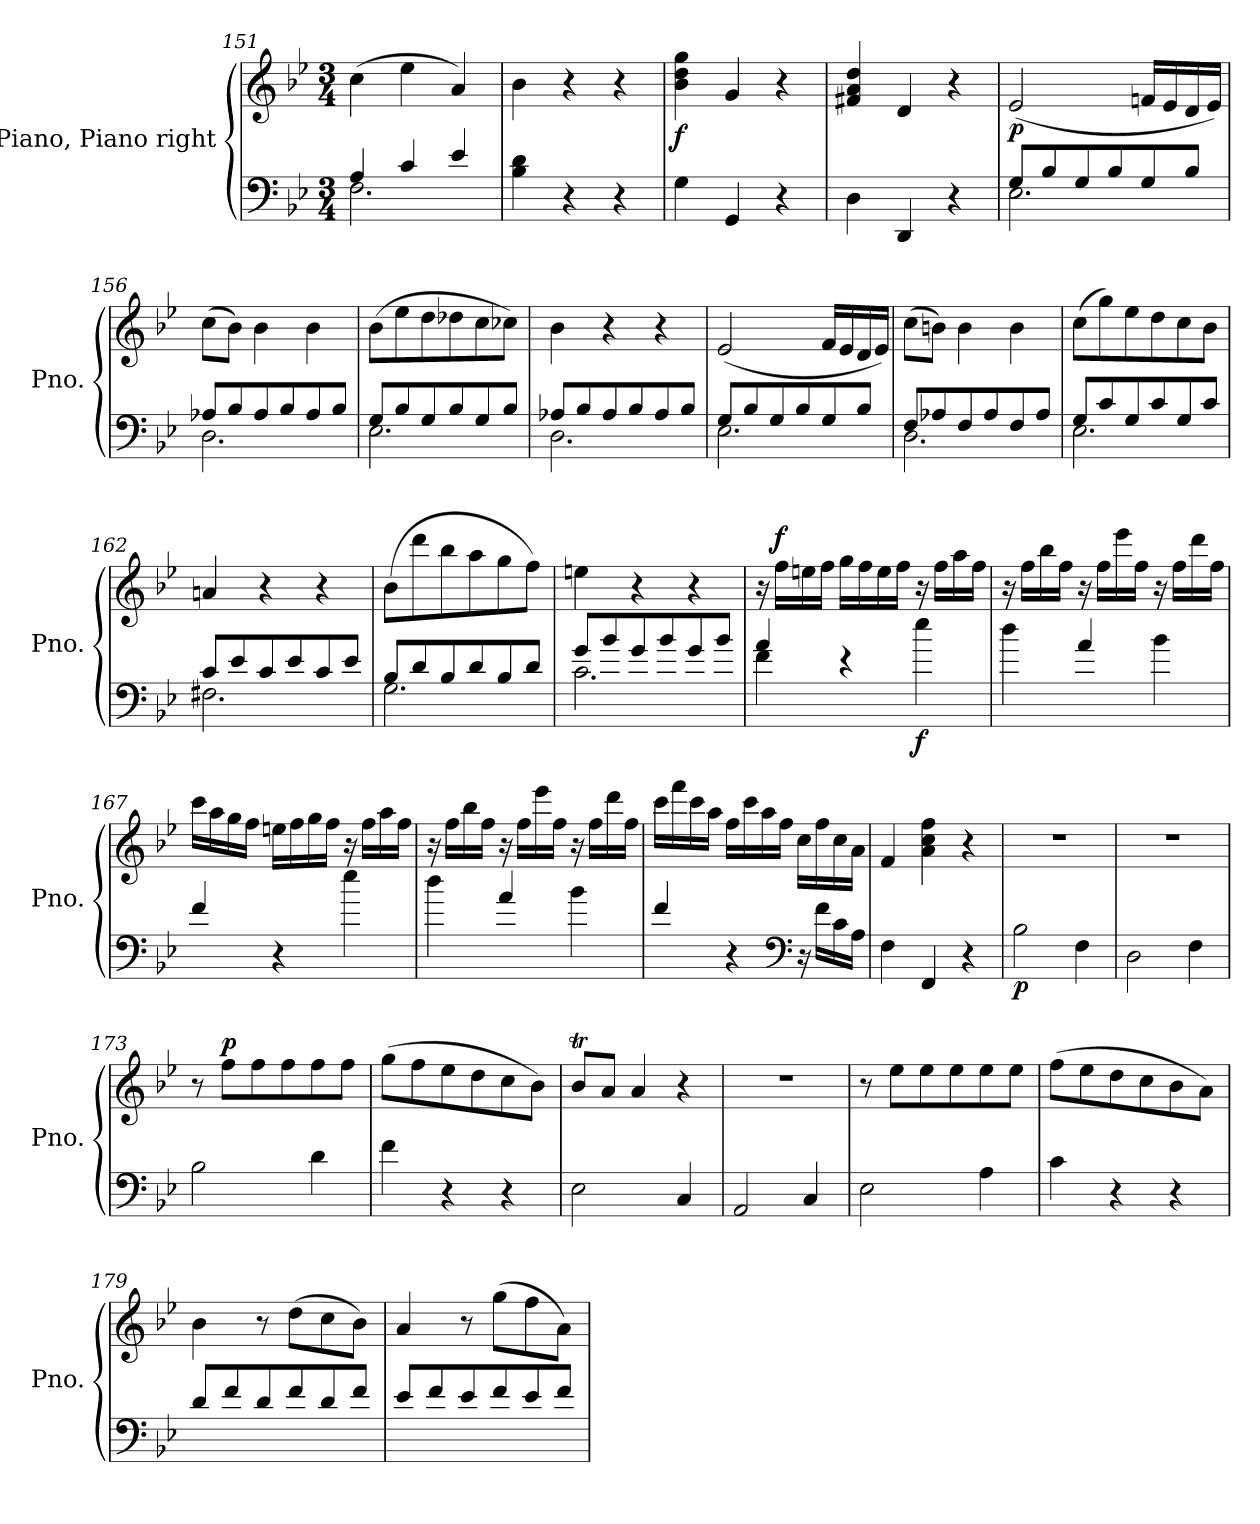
**kern	**kern	**dynam
*part1	*part1	*part1
*staff2	*staff1	*staff1/2
*I"Piano, Piano right	*	*
*I'Pno.	*	*
*clefF4	*clefG2	*
*k[b-e-]	*k[b-e-]	*
*M3/4	*M3/4	*
=151	=151	=151
*^	*	*
4A/	2.F\	(>4cc\	.
4c/	.	4ee-\	.
4e-/	.	4a/)	.
*v	*v	*	*
=152	=152	=152
4B-\ 4d\	4b-\	.
4r	4r	.
4r	4r	.
=153	=153	=153
!	!	!LO:DY:b
4G\	4b-\ 4dd\ 4gg\	f
4GG/	4g/	.
4r	4r	.
=154	=154	=154
4D\	4f#X/ 4a/ 4dd/	.
4DD/	4d/	.
4r	4r	.
=155	=155	=155
*^	*	*
!	!	!	!LO:DY:b
8G/L	2.E-\	(<2e-/	p
8B-/	.	.	.
8G/	.	.	.
8B-/	.	.	.
8G/	.	16fn/LL	.
.	.	16e-/	.
8B-/J	.	16d/	.
.	.	16e-/JJ)	.
=156	=156	=156	=156
8A-X/L	2.D\	(>8cc\L	.
8B-/	.	8b-\J)	.
8A-/	.	4b-\	.
8B-/	.	.	.
8A-/	.	4b-\	.
8B-/J	.	.	.
=157	=157	=157	=157
8G/L	2.E-\	(>8b-\L	.
8B-/	.	8ee-\	.
8G/	.	8dd\	.
8B-/	.	8dd-X\	.
8G/	.	8cc\	.
8B-/J	.	8cc-X\J)	.
=158	=158	=158	=158
8A-X/L	2.D\	4b-\	.
8B-/	.	.	.
8A-/	.	4r	.
8B-/	.	.	.
8A-/	.	4r	.
8B-/J	.	.	.
=159	=159	=159	=159
8G/L	2.E-\	(<2e-/	.
8B-/	.	.	.
8G/	.	.	.
8B-/	.	.	.
8G/	.	16f/LL	.
.	.	16e-/	.
8B-/J	.	16d/	.
.	.	16e-/JJ)	.
=160	=160	=160	=160
8F/L	2.D\	(>8cc\L	.
8A-X/	.	8bn\J)	.
8F/	.	4b\	.
8A-/	.	.	.
8F/	.	4b\	.
8A-/J	.	.	.
=161	=161	=161	=161
8G/L	2.E-\	(>8cc\L	.
8c/	.	8gg\)	.
8G/	.	8ee-\	.
8c/	.	8dd\	.
8G/	.	8cc\	.
8c/J	.	8b-\J	.
=162	=162	=162	=162
8c/L	2.F#X\	4an/	.
8e-/	.	.	.
8c/	.	4r	.
8e-/	.	.	.
8c/	.	4r	.
8e-/J	.	.	.
=163	=163	=163	=163
8B-/L	2.G\	(>8b-\L	.
8d/	.	8ddd\	.
8B-/	.	8bb-\	.
8d/	.	8aa\	.
8B-/	.	8gg\	.
8d/J	.	8ff\J)	.
=164	=164	=164	=164
8g/L	2.c\	4een\	.
8b-/	.	.	.
8g/	.	4r	.
8b-/	.	.	.
8g/	.	4r	.
8b-/J	.	.	.
=165	=165	=165	=165
4a/	4f\	16r	.
!	!	!	!LO:DY:a
.	.	16ff\LL	f
.	.	16een\	.
.	.	16ff\JJ	.
4re	2ryy	16gg\LL	.
.	.	16ff\	.
.	.	16ee\	.
.	.	16ff\JJ	.
!	!	!	!LO:DY:b=2
4ee-\	.	16r	f
.	.	16ff\LL	.
.	.	16aa\	.
.	.	16ff\JJ	.
*v	*v	*	*
=166	=166	=166
4dd\	16r	.
.	16ff\LL	.
.	16bb-\	.
.	16ff\JJ	.
4a/	16r	.
.	16ff\LL	.
.	16eee-\	.
.	16ff\JJ	.
4b-\	16r	.
.	16ff\LL	.
.	16ddd\	.
.	16ff\JJ	.
=167	=167	=167
4f/	16ccc\LL	.
.	16aa\	.
.	16gg\	.
.	16ff\JJ	.
4r	16een\LL	.
.	16ff\	.
.	16gg\	.
.	16ff\JJ	.
4ee-\	16r	.
.	16ff\LL	.
.	16aa\	.
.	16ff\JJ	.
=168	=168	=168
4dd\	16r	.
.	16ff\LL	.
.	16bb-\	.
.	16ff\JJ	.
4a/	16r	.
.	16ff\LL	.
.	16eee-\	.
.	16ff\JJ	.
4b-\	16r	.
.	16ff\LL	.
.	16ddd\	.
.	16ff\JJ	.
=169	=169	=169
4f/	16ccc\LL	.
.	16fff\	.
.	16ccc\	.
.	16aa\JJ	.
4r	16ff\LL	.
.	16ccc\	.
.	16aa\	.
.	16ff\JJ	.
*clefF4	*	*
16r	16cc\LL	.
16f\LL	16ff\	.
16c\	16cc\	.
16A\JJ	16a\JJ	.
=170	=170	=170
4F\	4f/	.
4FF/	4a\ 4cc\ 4ff\	.
4r	4r	.
=171	=171	=171
!	!	!LO:DY:b=2
2B-\	2.r	p
4F\	.	.
=172	=172	=172
2D\	2.r	.
4F\	.	.
=173	=173	=173
2B-\	8r	.
!	!	!LO:DY:a
.	8ff\L	p
.	8ff\	.
.	8ff\	.
4d\	8ff\	.
.	8ff\J	.
=174	=174	=174
4f\	(>8gg\L	.
.	8ff\	.
4r	8ee-\	.
.	8dd\	.
4r	8cc\	.
.	8b-\J)	.
=175	=175	=175
2E-\	8b-T/L	.
.	8a/J	.
.	4a/	.
4C/	4r	.
=176	=176	=176
2AA/	2.r	.
4C/	.	.
=177	=177	=177
2E-\	8r	.
.	8ee-\L	.
.	8ee-\	.
.	8ee-\	.
4A\	8ee-\	.
.	8ee-\J	.
=178	=178	=178
4c\	(>8ff\L	.
.	8ee-\	.
4r	8dd\	.
.	8cc\	.
4r	8b-\	.
.	8a\J)	.
=179	=179	=179
8d/L	4b-\	.
8f/	.	.
8d/	8r	.
8f/	(>8dd\L	.
8d/	8cc\	.
8f/J	8b-\J)	.
=180	=180	=180
8e-/L	4a/	.
8f/	.	.
8e-/	8r	.
8f/	(>8gg\L	.
8e-/	8ff\	.
8f/J	8a\J)	.
=	=	=
*-	*-	*-
